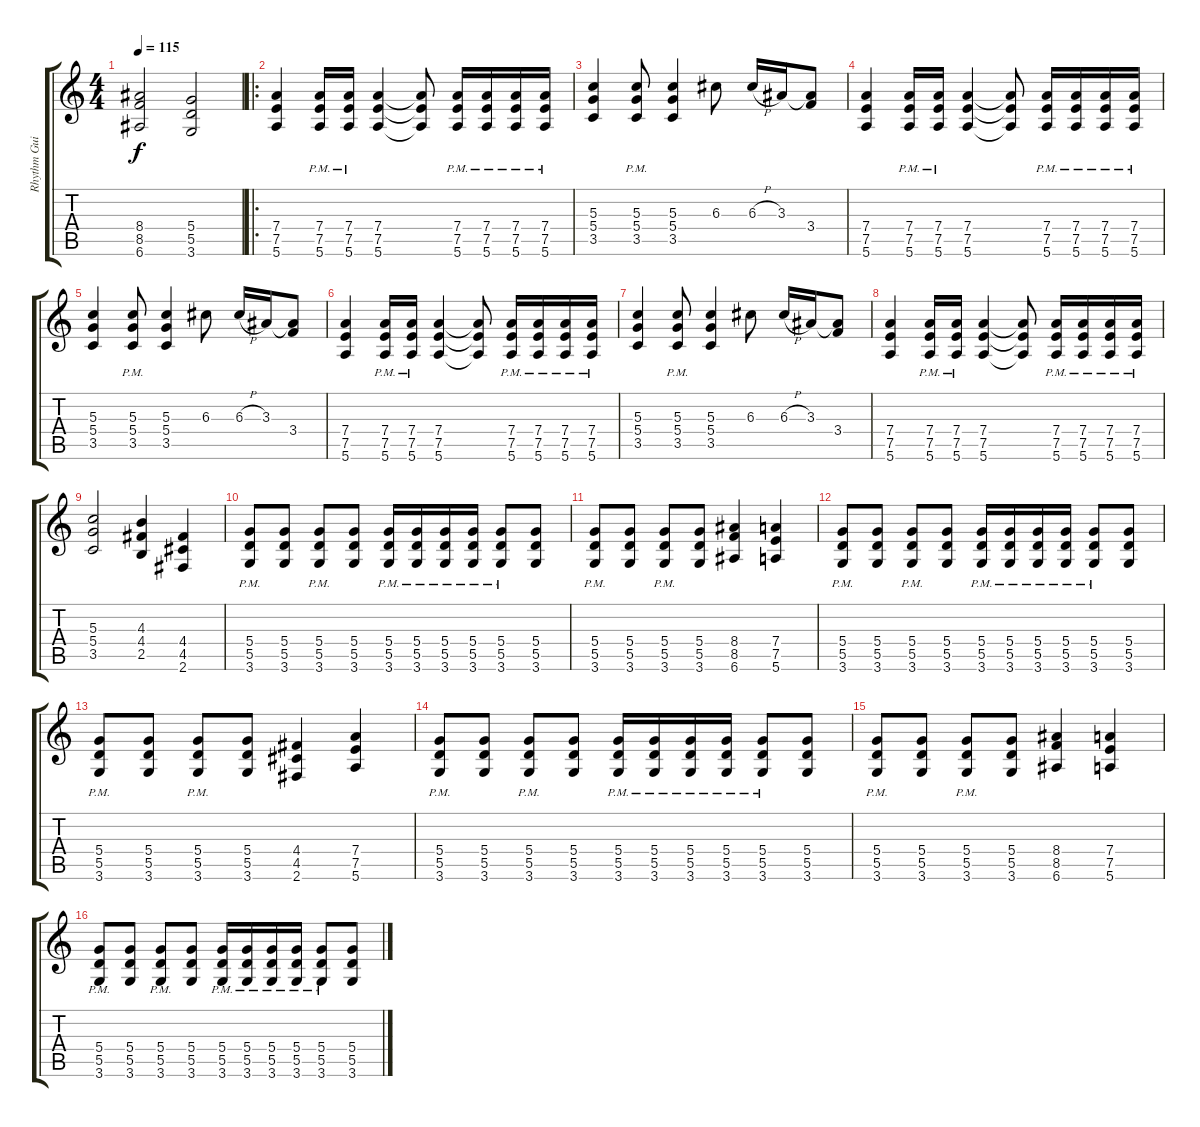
\track ("Rhythm Guitar 2" "Rhythm Gui") {instrument overdrivenguitar}
\staff {score tabs}
\tuning (E4 B3 G3 D3 A2 E2) {hide}
\ts (4 4)
\tempo 115
\clef g2
\ks c
(8.4 8.5 6.6).2{dy f} (5.4 5.5 3.6).2 |
\ro
(7.4 7.5 5.6).4 (7.4{pm} 7.5{pm} 5.6{pm}).16 (7.4{pm} 7.5{pm} 5.6{pm}).16 (7.4 7.5 5.6).4 (7.4{t} 7.5{t} 5.6{t}).8 (7.4{pm} 7.5{pm} 5.6{pm}).16 (7.4{pm} 7.5{pm} 5.6{pm}).16 (7.4{pm} 7.5{pm} 5.6{pm}).16 (7.4{pm} 7.5{pm} 5.6{pm}).16 |
(5.3 5.4 3.5).4 (5.3{pm} 5.4{pm} 3.5{pm}).8 (5.3 5.4 3.5).4 6.3.8 6.3{h}.16 3.3.16 (3.3{t} 3.4).8 |
(7.4 7.5 5.6).4 (7.4{pm} 7.5{pm} 5.6).16 (7.4{pm} 7.5{pm} 5.6{pm}).16 (7.4 7.5 5.6).4 (7.4{t} 7.5{t} 5.6{t}).8 (7.4{pm} 7.5{pm} 5.6{pm}).16 (7.4{pm} 7.5{pm} 5.6{pm}).16 (7.4{pm} 7.5{pm} 5.6{pm}).16 (7.4{pm} 7.5{pm} 5.6{pm}).16 |
(5.3 5.4 3.5).4 (5.3{pm} 5.4{pm} 3.5{pm}).8 (5.3 5.4 3.5).4 6.3.8 6.3{h}.16 3.3.16 (3.3{t} 3.4).8 |
(7.4 7.5 5.6).4 (7.4{pm} 7.5{pm} 5.6{pm}).16 (7.4{pm} 7.5{pm} 5.6{pm}).16 (7.4 7.5 5.6).4 (7.4{t} 7.5{t} 5.6{t}).8 (7.4{pm} 7.5{pm} 5.6{pm}).16 (7.4{pm} 7.5{pm} 5.6{pm}).16 (7.4{pm} 7.5{pm} 5.6{pm}).16 (7.4{pm} 7.5{pm} 5.6{pm}).16 |
(5.3 5.4 3.5).4 (5.3{pm} 5.4{pm} 3.5{pm}).8 (5.3 5.4 3.5).4 6.3.8 6.3{h}.16 3.3.16 (3.3{t} 3.4).8 |
(7.4 7.5 5.6).4 (7.4{pm} 7.5{pm} 5.6{pm}).16 (7.4{pm} 7.5{pm} 5.6{pm}).16 (7.4 7.5 5.6).4 (7.4{t} 7.5{t} 5.6{t}).8 (7.4{pm} 7.5{pm} 5.6{pm}).16 (7.4{pm} 7.5{pm} 5.6{pm}).16 (7.4{pm} 7.5{pm} 5.6{pm}).16 (7.4{pm} 7.5{pm} 5.6{pm}).16 |
(5.3 5.4 3.5).2 (4.3 4.4 2.5).4 (4.4 4.5 2.6).4 |
(5.4{pm} 5.5{pm} 3.6{pm}).8 (5.4 5.5 3.6).8 (5.4{pm} 5.5{pm} 3.6{pm}).8 (5.4 5.5 3.6).8 (5.4{pm} 5.5{pm} 3.6{pm}).16 (5.4{pm} 5.5{pm} 3.6{pm}).16 (5.4{pm} 5.5{pm} 3.6{pm}).16 (5.4{pm} 5.5{pm} 3.6{pm}).16 (5.4{pm} 5.5{pm} 3.6{pm}).8 (5.4 5.5 3.6).8 |
(5.4{pm} 5.5{pm} 3.6{pm}).8 (5.4 5.5 3.6).8 (5.4{pm} 5.5{pm} 3.6{pm}).8 (5.4 5.5 3.6).8 (8.4 8.5 6.6).4 (7.4 7.5 5.6).4 |
(5.4{pm} 5.5{pm} 3.6{pm}).8 (5.4 5.5 3.6).8 (5.4{pm} 5.5{pm} 3.6{pm}).8 (5.4 5.5 3.6).8 (5.4{pm} 5.5{pm} 3.6{pm}).16 (5.4{pm} 5.5{pm} 3.6{pm}).16 (5.4{pm} 5.5{pm} 3.6{pm}).16 (5.4{pm} 5.5{pm} 3.6{pm}).16 (5.4{pm} 5.5{pm} 3.6{pm}).8 (5.4 5.5 3.6).8 |
(5.4{pm} 5.5{pm} 3.6{pm}).8 (5.4 5.5 3.6).8 (5.4{pm} 5.5{pm} 3.6{pm}).8 (5.4 5.5 3.6).8 (4.4 4.5 2.6).4 (7.4 7.5 5.6).4 |
(5.4{pm} 5.5{pm} 3.6{pm}).8 (5.4 5.5 3.6).8 (5.4{pm} 5.5{pm} 3.6{pm}).8 (5.4 5.5 3.6).8 (5.4{pm} 5.5{pm} 3.6{pm}).16 (5.4{pm} 5.5{pm} 3.6{pm}).16 (5.4{pm} 5.5{pm} 3.6{pm}).16 (5.4{pm} 5.5{pm} 3.6{pm}).16 (5.4{pm} 5.5{pm} 3.6{pm}).8 (5.4 5.5 3.6).8 |
(5.4{pm} 5.5{pm} 3.6{pm}).8 (5.4 5.5 3.6).8 (5.4{pm} 5.5{pm} 3.6{pm}).8 (5.4 5.5 3.6).8 (8.4 8.5 6.6).4 (7.4 7.5 5.6).4 |
(5.4{pm} 5.5{pm} 3.6{pm}).8 (5.4 5.5 3.6).8 (5.4{pm} 5.5{pm} 3.6{pm}).8 (5.4 5.5 3.6).8 (5.4{pm} 5.5{pm} 3.6{pm}).16 (5.4{pm} 5.5{pm} 3.6{pm}).16 (5.4{pm} 5.5{pm} 3.6{pm}).16 (5.4{pm} 5.5{pm} 3.6{pm}).16 (5.4{pm} 5.5{pm} 3.6{pm}).8 (5.4 5.5 3.6).8
